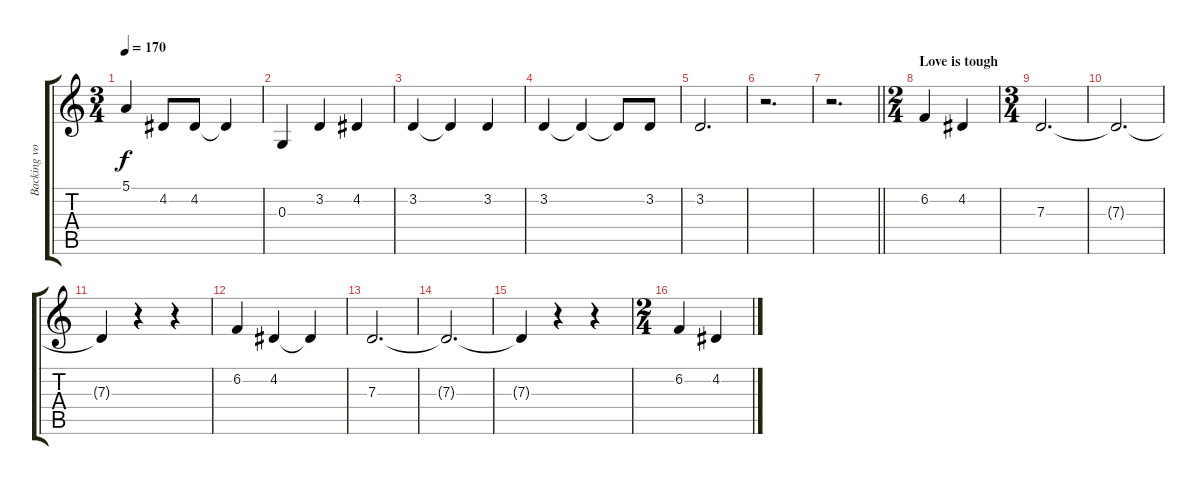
\track ("Backing vocals" "Backing vo") {instrument flute}
\staff {score tabs}
\tuning (E4 B3 G3 D3 A2 E2) {hide}
\ts (3 4)
\tempo 170
\clef g2
\ks c
5.1.4{dy f} 4.2.8 4.2.8 4.2{t}.4 |
0.3.4 3.2.4 4.2.4 |
3.2.4 3.2{t}.4 3.2.4 |
3.2.4 3.2{t}.4 3.2{t}.8 3.2.8 |
3.2.2{d} |
r.2{d} |
\barLineRight lightlight
r.2{d} |
\ts (2 4)
\section ("" "Love is tough")
6.2.4 4.2.4 |
\ts (3 4)
7.3.2{d} |
7.3{t}.2{d} |
7.3{t}.4 r.4 r.4 |
6.2.4 4.2.4 4.2{t}.4 |
7.3.2{d} |
7.3{t}.2{d} |
7.3{t}.4 r.4 r.4 |
\ts (2 4)
6.2.4 4.2.4
